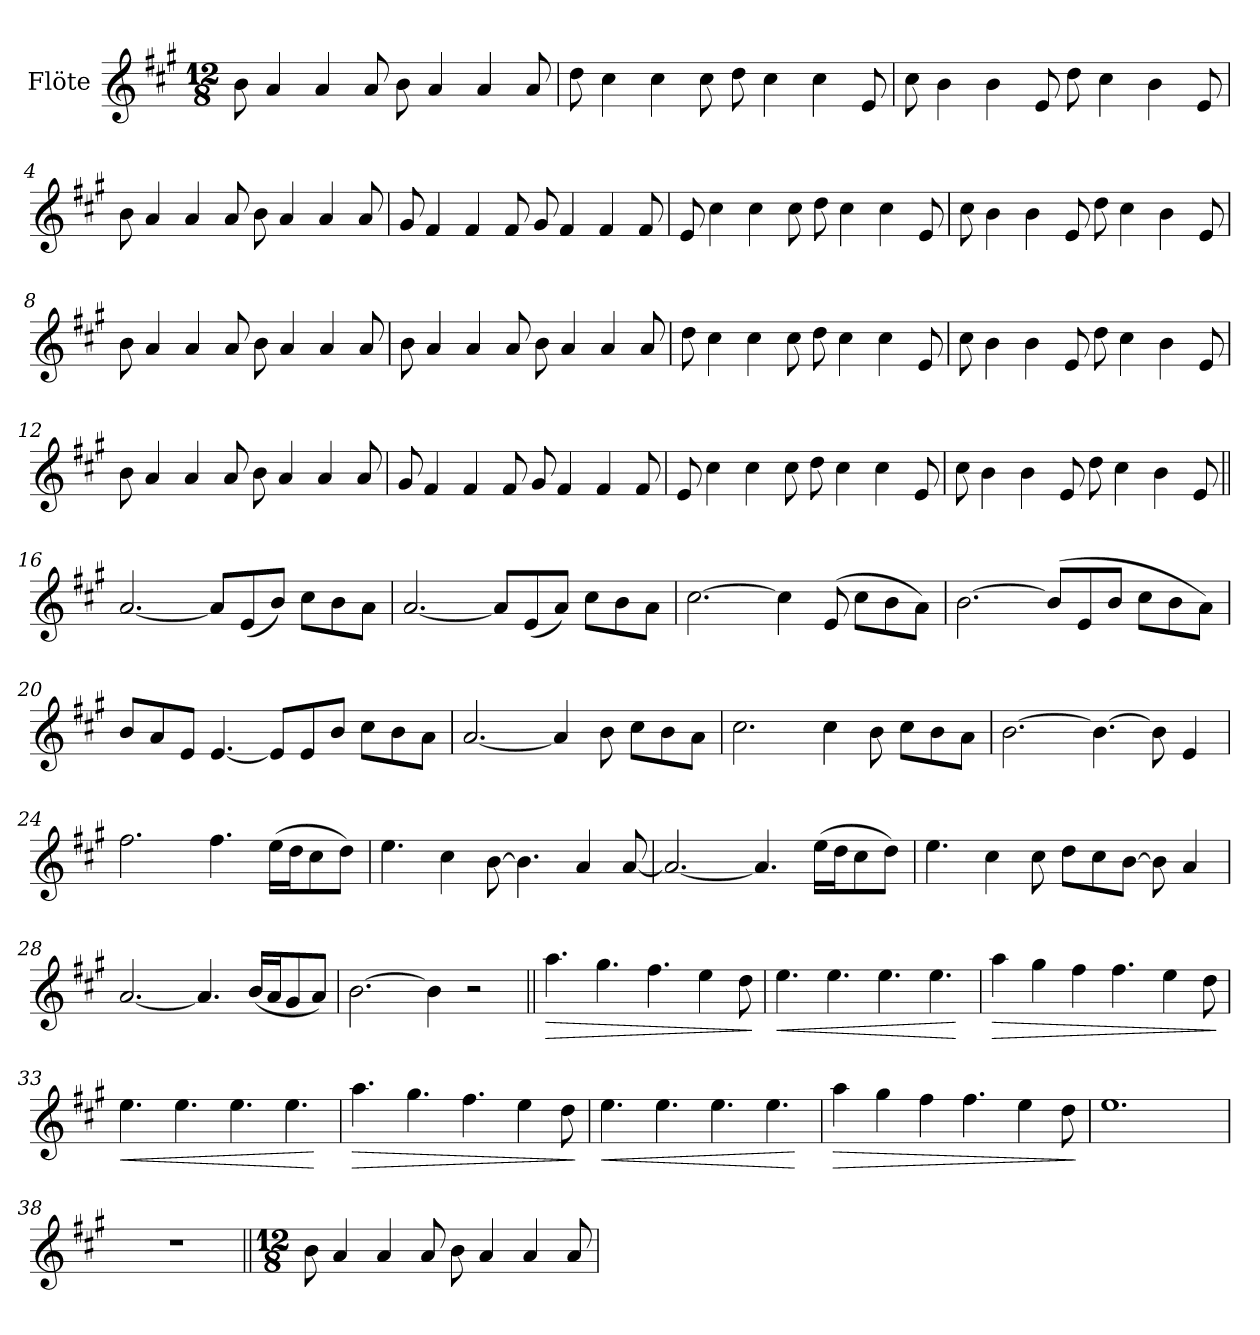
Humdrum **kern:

**kern	**dynam
*part1	*part1
*staff1	*staff1
*I"Flöte	*
*I'Fl.	*
*clefG2	*
*k[f#c#g#]	*
*M12/8	*
=1	=1
8b\	.
4a/	.
4a/	.
8a/	.
8b\	.
4a/	.
4a/	.
8a/	.
=2	=2
8dd\	.
4cc#\	.
4cc#\	.
8cc#\	.
8dd\	.
4cc#\	.
4cc#\	.
8e/	.
=3	=3
8cc#\	.
4b\	.
4b\	.
8e/	.
8dd\	.
4cc#\	.
4b\	.
8e/	.
=4	=4
8b\	.
4a/	.
4a/	.
8a/	.
8b\	.
4a/	.
4a/	.
8a/	.
!!LO:LB:g=z
=5	=5
8g#/	.
4f#/	.
4f#/	.
8f#/	.
8g#/	.
4f#/	.
4f#/	.
8f#/	.
=6	=6
8e/	.
4cc#\	.
4cc#\	.
8cc#\	.
8dd\	.
4cc#\	.
4cc#\	.
8e/	.
=7	=7
8cc#\	.
4b\	.
4b\	.
8e/	.
8dd\	.
4cc#\	.
4b\	.
8e/	.
=8	=8
8b\	.
4a/	.
4a/	.
8a/	.
8b\	.
4a/	.
4a/	.
8a/	.
!!LO:LB:g=z
=9	=9
8b\	.
4a/	.
4a/	.
8a/	.
8b\	.
4a/	.
4a/	.
8a/	.
=10	=10
8dd\	.
4cc#\	.
4cc#\	.
8cc#\	.
8dd\	.
4cc#\	.
4cc#\	.
8e/	.
=11	=11
8cc#\	.
4b\	.
4b\	.
8e/	.
8dd\	.
4cc#\	.
4b\	.
8e/	.
=12	=12
8b\	.
4a/	.
4a/	.
8a/	.
8b\	.
4a/	.
4a/	.
8a/	.
!!LO:LB:g=z
=13	=13
8g#/	.
4f#/	.
4f#/	.
8f#/	.
8g#/	.
4f#/	.
4f#/	.
8f#/	.
=14	=14
8e/	.
4cc#\	.
4cc#\	.
8cc#\	.
8dd\	.
4cc#\	.
4cc#\	.
8e/	.
=15	=15
8cc#\	.
4b\	.
4b\	.
8e/	.
8dd\	.
4cc#\	.
4b\	.
8e/	.
=16||	=16||
[2.a/	.
8a/L]	.
(8e/	.
8b/J)	.
8cc#\L	.
8b\	.
8a\J	.
!!LO:LB:g=z
=17	=17
[2.a/	.
8a/L]	.
(8e/	.
8a/J)	.
8cc#\L	.
8b\	.
8a\J	.
=18	=18
[2.cc#\	.
4cc#\]	.
(8e/	.
8cc#\L	.
8b\	.
8a\J)	.
=19	=19
[2.b\	.
(8b/L]	.
8e/	.
8b/J	.
8cc#\L	.
8b\	.
8a\J)	.
=20	=20
8b/L	.
8a/	.
8e/J	.
[4.e/	.
8e/L]	.
8e/	.
8b/J	.
8cc#\L	.
8b\	.
8a\J	.
=21	=21
[2.a/	.
4a/]	.
8b\	.
8cc#\L	.
8b\	.
8a\J	.
!!LO:LB:g=z
=22	=22
2.cc#\	.
4cc#\	.
8b\	.
8cc#\L	.
8b\	.
8a\J	.
=23	=23
[2.b\	.
4.b\_	.
8b\]	.
4e/	.
=24	=24
2.ff#\	.
4.ff#\	.
(16ee\LL	.
16dd\J	.
8cc#\	.
8dd\J)	.
=25	=25
4.ee\	.
4cc#\	.
[8b\	.
4.b\]	.
4a/	.
[8a/	.
=26	=26
2.a/_	.
4.a/]	.
(16ee\LL	.
16dd\J	.
8cc#\	.
8dd\J)	.
!!LO:LB:g=z
=27	=27
4.ee\	.
4cc#\	.
8cc#\	.
8dd\L	.
8cc#\	.
[8b\J	.
8b\]	.
4a/	.
=28	=28
[2.a/	.
4.a/]	.
(16b/LL	.
16a/J	.
8g#/	.
8a/J)	.
=29	=29
[2.b\	.
4b\]	.
2r	.
=30||	=30||
!	!LO:HP:b
4.aa\	>
4.gg#\	.
4.ff#\	.
4ee\	.
8dd\	.
.	]
=31	=31
!	!LO:HP:b
4.ee\	<
4.ee\	.
4.ee\	.
4.ee\	.
.	[
=32	=32
!	!LO:HP:b
4aa\	>
4gg#\	.
4ff#\	.
4.ff#\	.
4ee\	.
8dd\	.
.	]
!!LO:LB:g=z
=33	=33
!	!LO:HP:b
4.ee\	<
4.ee\	.
4.ee\	.
4.ee\	.
.	[
=34	=34
!	!LO:HP:b
4.aa\	>
4.gg#\	.
4.ff#\	.
4ee\	.
8dd\	.
.	]
=35	=35
!	!LO:HP:b
4.ee\	<
4.ee\	.
4.ee\	.
4.ee\	.
.	[
=36	=36
!	!LO:HP:b
4aa\	>
4gg#\	.
4ff#\	.
4.ff#\	.
4ee\	.
8dd\	.
.	]
=37	=37
1.ee	.
=38	=38
1.r	.
=39||	=39||
*M12/8	*
8b\	.
4a/	.
4a/	.
8a/	.
8b\	.
4a/	.
4a/	.
8a/	.
=	=
*-	*-
